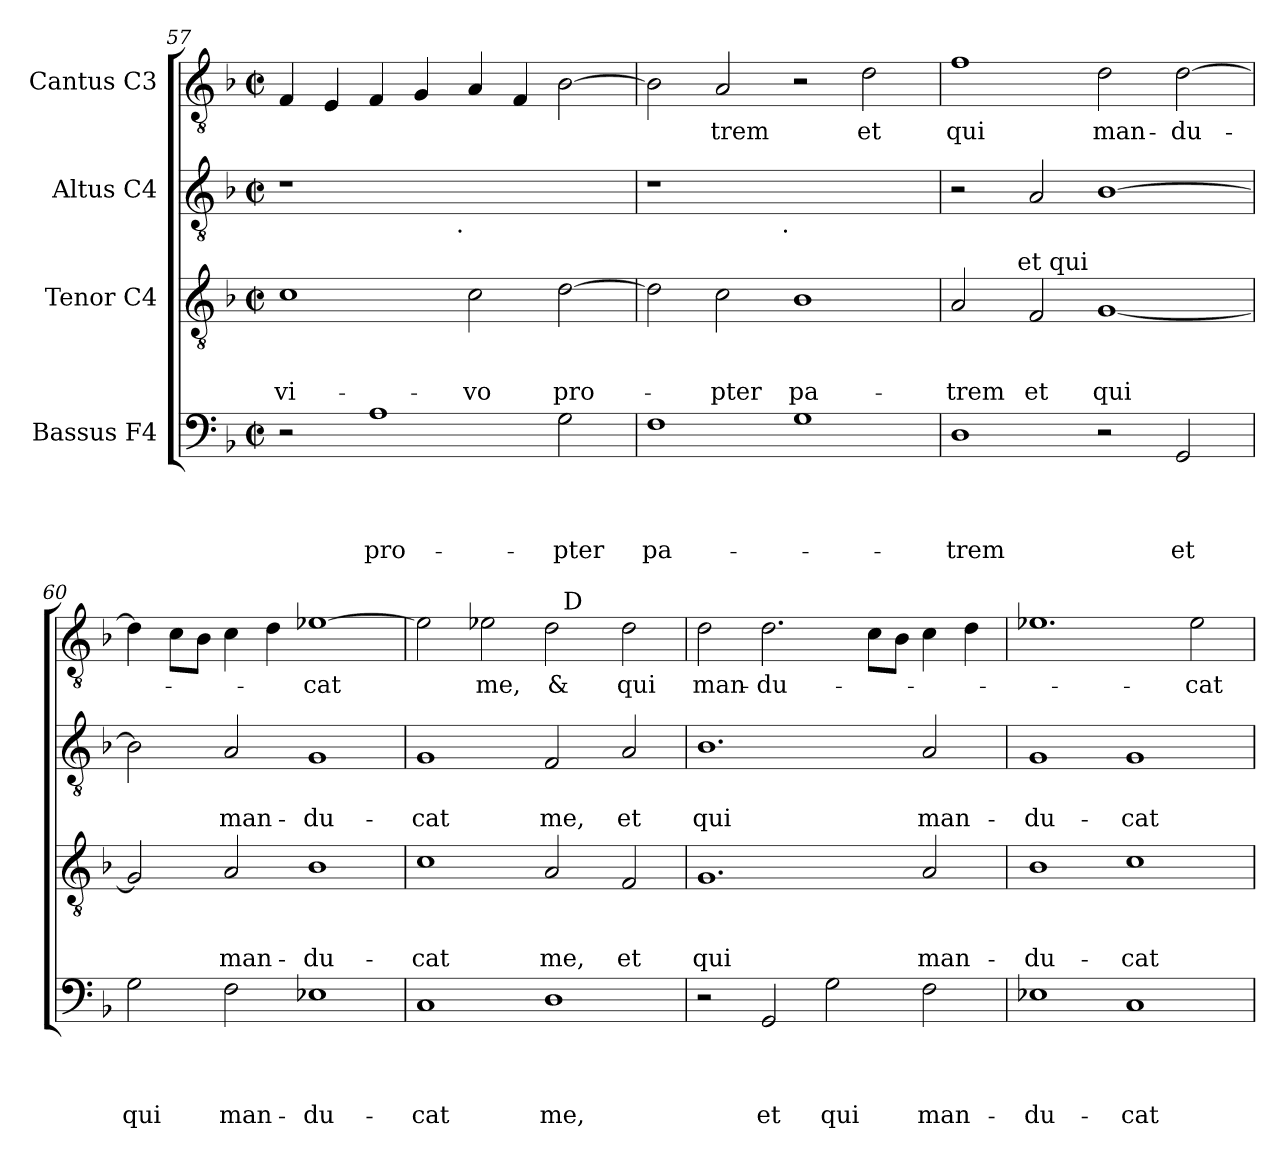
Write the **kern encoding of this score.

**kern	**text	**text	**text	**text	**kern	**text	**text	**text	**kern	**text	**text	**kern	**text
*part4	*part4	*part4	*part4	*part4	*part3	*part3	*part3	*part3	*part2	*part2	*part2	*part1	*part1
*staff4	*staff4	*staff4	*staff4	*staff4	*staff3	*staff3	*staff3	*staff3	*staff2	*staff2	*staff2	*staff1	*staff1
*I"Bassus F4	*	*	*	*	*I"Tenor C4	*	*	*	*I"Altus C4	*	*	*I"Cantus C3	*
*clefF4	*	*	*	*	*clefGv2	*	*	*	*clefGv2	*	*	*clefGv2	*
*k[b-]	*	*	*	*	*k[b-]	*	*	*	*k[b-]	*	*	*k[b-]	*
*F:	*	*	*	*	*F:	*	*	*	*F:	*	*	*F:	*
*M2/2	*	*	*	*	*M2/2	*	*	*	*M2/2	*	*	*M2/2	*
*met(c|)	*	*	*	*	*met(c|)	*	*	*	*met(c|)	*	*	*met(c|)	*
=57	=57	=57	=57	=57	=57	=57	=57	=57	=57	=57	=57	=57	=57
!	!	!	!	!	!	!	!	!LO:LY:b	!	!	!	!	!
*	*	*	*	*	*	*	*	*	*^	*	*	*	*
2r	.	.	.	.	1c	.	.	vi-	1r	2ryy	.	.	4F/	.
.	.	.	.	.	.	.	.	.	.	.	.	.	4E/	.
!	!	!	!	!LO:LY:b	!	!	!	!	!	!	!	!	!	!
1A	.	.	.	pro-	.	.	.	.	.	4...ryy	.	.	4F/	.
.	.	.	.	.	.	.	.	.	.	.	.	.	4G/	.
!	!	!	!	!	!	!	!	!	!	!LO:TX:b:t=.	!	!	!	!
.	.	.	.	.	.	.	.	.	.	1ryy	.	.	.	.
!	!	!	!	!	!	!	!	!LO:LY:b	!	!	!	!	!	!
.	.	.	.	.	2c\	.	.	-vo	1ryy	.	.	.	4A/	.
.	.	.	.	.	.	.	.	.	.	.	.	.	4F/	.
!	!	!	!	!LO:LY:b	!	!	!	!LO:LY:b	!	!	!	!	!	!
2G\	.	.	.	-pter	[>2d\	.	.	pro-	.	.	.	.	[>2B-\	.
.	.	.	.	.	.	.	.	.	.	32ryy	.	.	.	.
=58	=58	=58	=58	=58	=58	=58	=58	=58	=58	=58	=58	=58	=58	=58
!	!	!	!	!LO:LY:b	!	!	!	!	!	!	!	!	!	!
1F	.	.	.	pa-	2d\]	.	.	.	1r	2ryy	.	.	2B-\]	.
!	!	!	!	!	!	!	!	!LO:LY:b	!	!	!	!	!	!LO:LY:b
.	.	.	.	.	2c\	.	.	-pter	.	4...ryy	.	.	2A/	-trem
!	!	!	!	!	!	!	!	!	!	!LO:TX:b:t=.	!	!	!	!
.	.	.	.	.	.	.	.	.	.	1ryy	.	.	.	.
!	!	!	!	!	!	!	!	!LO:LY:b	!	!	!	!	!	!
1G	.	.	.	.	1B-	.	.	pa-	1ryy	.	.	.	2r	.
!	!	!	!	!	!	!	!	!	!	!	!	!	!	!LO:LY:b
.	.	.	.	.	.	.	.	.	.	.	.	.	2d\	et
.	.	.	.	.	.	.	.	.	.	32ryy	.	.	.	.
=59	=59	=59	=59	=59	=59	=59	=59	=59	=59	=59	=59	=59	=59	=59
!	!	!	!	!LO:LY:b	!	!	!	!LO:LY:b	!	!	!	!	!	!LO:LY:b
*	*	*	*	*	*^	*	*	*	*v	*v	*	*	*	*
1D	.	.	.	-trem	2A/	4...ryy	.	.	-trem	2r	.	.	1f	qui
!	!	!	!	!	!	!LO:TX:a:t=et qui	!	!	!	!	!	!	!	!
.	.	.	.	.	.	1ryy	.	.	.	.	.	.	.	.
!	!	!	!	!	!	!	!	!	!LO:LY:b	!	!	!	!	!
.	.	.	.	.	2F/	.	.	.	et	2A/	.	.	.	.
!	!	!	!	!	!	!	!	!	!LO:LY:b	!	!	!	!	!LO:LY:b
2r	.	.	.	.	[<1G	.	.	.	qui	[<1B-	.	.	2d\	man-
.	.	.	.	.	.	2ryy	.	.	.	.	.	.	.	.
!	!	!	!	!LO:LY:b	!	!	!	!	!	!	!	!	!	!LO:LY:b
2GG/	.	.	.	et	.	.	.	.	.	.	.	.	[<2d\	-du-
.	.	.	.	.	.	32ryy	.	.	.	.	.	.	.	.
!!LO:PB:g=z
=60	=60	=60	=60	=60	=60	=60	=60	=60	=60	=60	=60	=60	=60	=60
!	!	!	!	!LO:LY:b	!	!	!	!	!	!	!	!	!	!
*	*	*	*	*	*v	*v	*	*	*	*	*	*	*	*
2G\	.	.	.	qui	2G/]	.	.	.	2B-\]	.	.	4d\]	.
.	.	.	.	.	.	.	.	.	.	.	.	8c\L	.
.	.	.	.	.	.	.	.	.	.	.	.	8B-\J	.
!	!	!	!	!LO:LY:b	!	!	!	!LO:LY:b	!	!	!LO:LY:b	!	!
2F\	.	.	.	man-	2A/	.	.	man-	2A/	.	-man-	4c\	.
.	.	.	.	.	.	.	.	.	.	.	.	4d\	.
!	!	!	!	!LO:LY:b	!	!	!	!LO:LY:b	!	!	!LO:LY:b	!	!LO:LY:b
1E-X	.	.	.	-du-	1B-	.	.	-du-	1G	.	-du-	[>1e-X	-cat
=61	=61	=61	=61	=61	=61	=61	=61	=61	=61	=61	=61	=61	=61
!	!	!	!	!LO:LY:b	!	!	!	!LO:LY:b	!	!	!LO:LY:b	!	!
*	*	*	*	*	*	*	*	*	*	*	*	*^	*
1C	.	.	.	-cat	1c	.	.	-cat	1G	.	-cat	2e-\]	1ryy	.
!	!	!	!	!	!	!	!	!	!	!	!	!	!	!LO:LY:b
.	.	.	.	.	.	.	.	.	.	.	.	2e-X\	.	me,
!	!	!	!	!LO:LY:b	!	!	!	!LO:LY:b	!	!	!LO:LY:b	!	!	!LO:LY:b
1D	.	.	.	me,	2A/	.	.	me,	2F/	.	me,	2d\	16ryy	&
!	!	!	!	!	!	!	!	!	!	!	!	!	!LO:TX:a:t=D	!
.	.	.	.	.	.	.	.	.	.	.	.	.	2...ryy	.
!	!	!	!	!	!	!	!	!LO:LY:b	!	!	!LO:LY:b	!	!	!LO:LY:b
.	.	.	.	.	2F/	.	.	et	2A/	.	et	2d\	.	qui
=62	=62	=62	=62	=62	=62	=62	=62	=62	=62	=62	=62	=62	=62	=62
!	!	!	!	!	!	!	!	!LO:LY:b	!	!	!LO:LY:b	!	!	!LO:LY:b
*	*	*	*	*	*	*	*	*	*	*	*	*v	*v	*
2r	.	.	.	.	1.G	.	.	qui	1.B-	.	qui	2d\	man-
!	!	!	!	!LO:LY:b	!	!	!	!	!	!	!	!	!LO:LY:b
2GG/	.	.	.	et	.	.	.	.	.	.	.	2.d\	-du-
!	!	!	!	!LO:LY:b	!	!	!	!	!	!	!	!	!
2G\	.	.	.	qui	.	.	.	.	.	.	.	.	.
.	.	.	.	.	.	.	.	.	.	.	.	8c\L	.
.	.	.	.	.	.	.	.	.	.	.	.	8B-\J	.
!	!	!	!	!LO:LY:b	!	!	!	!LO:LY:b	!	!	!LO:LY:b	!	!
2F\	.	.	.	man-	2A/	.	.	man-	2A/	.	man-	4c\	.
.	.	.	.	.	.	.	.	.	.	.	.	4d\	.
=63	=63	=63	=63	=63	=63	=63	=63	=63	=63	=63	=63	=63	=63
!	!	!	!	!LO:LY:b	!	!	!	!LO:LY:b	!	!	!LO:LY:b	!	!
1E-X	.	.	.	-du-	1B-	.	.	-du-	1G	.	-du-	1.e-X	.
!	!	!	!	!LO:LY:b	!	!	!	!LO:LY:b	!	!	!LO:LY:b	!	!
1C	.	.	.	-cat	1c	.	.	-cat	1G	.	-cat	.	.
!	!	!	!	!	!	!	!	!	!	!	!	!	!LO:LY:b
.	.	.	.	.	.	.	.	.	.	.	.	2e-\	-cat
=	=	=	=	=	=	=	=	=	=	=	=	=	=
*-	*-	*-	*-	*-	*-	*-	*-	*-	*-	*-	*-	*-	*-
